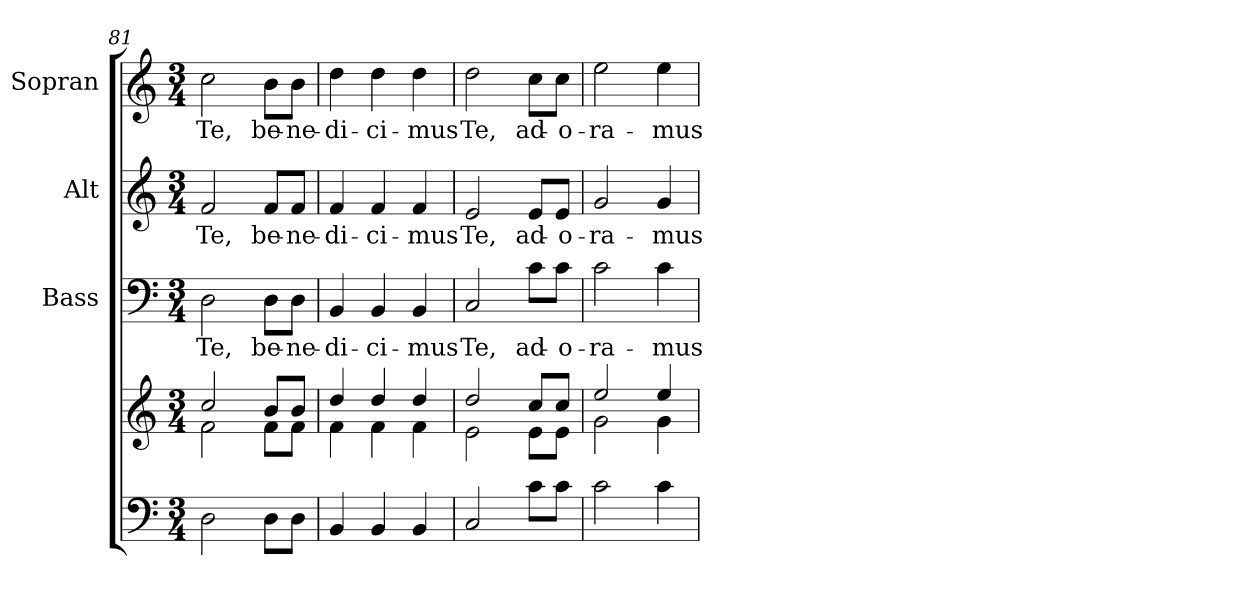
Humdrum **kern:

**kern	**kern	**kern	**text	**kern	**text	**kern	**text
*part4	*part4	*part3	*part3	*part2	*part2	*part1	*part1
*staff5	*staff4	*staff3	*staff3	*staff2	*staff2	*staff1	*staff1
*	*	*I"Bass	*	*I"Alt	*	*I"Sopran	*
*	*	*I'B.	*	*I'A.	*	*I'S.	*
*clefF4	*clefG2	*clefF4	*	*clefG2	*	*clefG2	*
*k[]	*k[]	*k[]	*	*k[]	*	*k[]	*
*C:	*C:	*C:	*	*C:	*	*C:	*
*M3/4	*M3/4	*M3/4	*	*M3/4	*	*M3/4	*
=81	=81	=81	=81	=81	=81	=81	=81
*	*^	*	*	*	*	*	*
!	!	!	!	!LO:LY:b	!	!LO:LY:b	!	!LO:LY:b
2D\	2cc/	2f\	2D\	Te,	2f/	Te,	2cc\	Te,
!	!	!	!	!LO:LY:b	!	!LO:LY:b	!	!LO:LY:b
8D\L	8b/L	8f\L	8D\L	be-	8f/L	be-	8b\L	be-
!	!	!	!	!LO:LY:b	!	!LO:LY:b	!	!LO:LY:b
8D\J	8b/J	8f\J	8D\J	-ne-	8f/J	-ne-	8b\J	-ne-
!!LO:PB:g=z
=82	=82	=82	=82	=82	=82	=82	=82	=82
!	!	!	!	!LO:LY:b	!	!LO:LY:b	!	!LO:LY:b
4BB/	4dd/	4f\	4BB/	-di-	4f/	-di-	4dd\	-di-
!	!	!	!	!LO:LY:b	!	!LO:LY:b	!	!LO:LY:b
4BB/	4dd/	4f\	4BB/	-ci-	4f/	-ci-	4dd\	-ci-
!	!	!	!	!LO:LY:b	!	!LO:LY:b	!	!LO:LY:b
4BB/	4dd/	4f\	4BB/	-mus	4f/	-mus	4dd\	-mus
=83	=83	=83	=83	=83	=83	=83	=83	=83
!	!	!	!	!LO:LY:b	!	!LO:LY:b	!	!LO:LY:b
2C/	2dd/	2e\	2C/	Te,	2e/	Te,	2dd\	Te,
!	!	!	!	!LO:LY:b	!	!LO:LY:b	!	!LO:LY:b
8c\L	8cc/L	8e\L	8c\L	ad-	8e/L	ad-	8cc\L	ad-
!	!	!	!	!LO:LY:b	!	!LO:LY:b	!	!LO:LY:b
8c\J	8cc/J	8e\J	8c\J	-o-	8e/J	-o-	8cc\J	-o-
=84	=84	=84	=84	=84	=84	=84	=84	=84
!	!	!	!	!LO:LY:b	!	!LO:LY:b	!	!LO:LY:b
2c\	2ee/	2g\	2c\	-ra-	2g/	-ra-	2ee\	-ra-
!	!	!	!	!LO:LY:b	!	!LO:LY:b	!	!LO:LY:b
4c\	4ee/	4g\	4c\	-mus	4g/	-mus	4ee\	-mus
*	*v	*v	*	*	*	*	*	*
=	=	=	=	=	=	=	=
*-	*-	*-	*-	*-	*-	*-	*-
